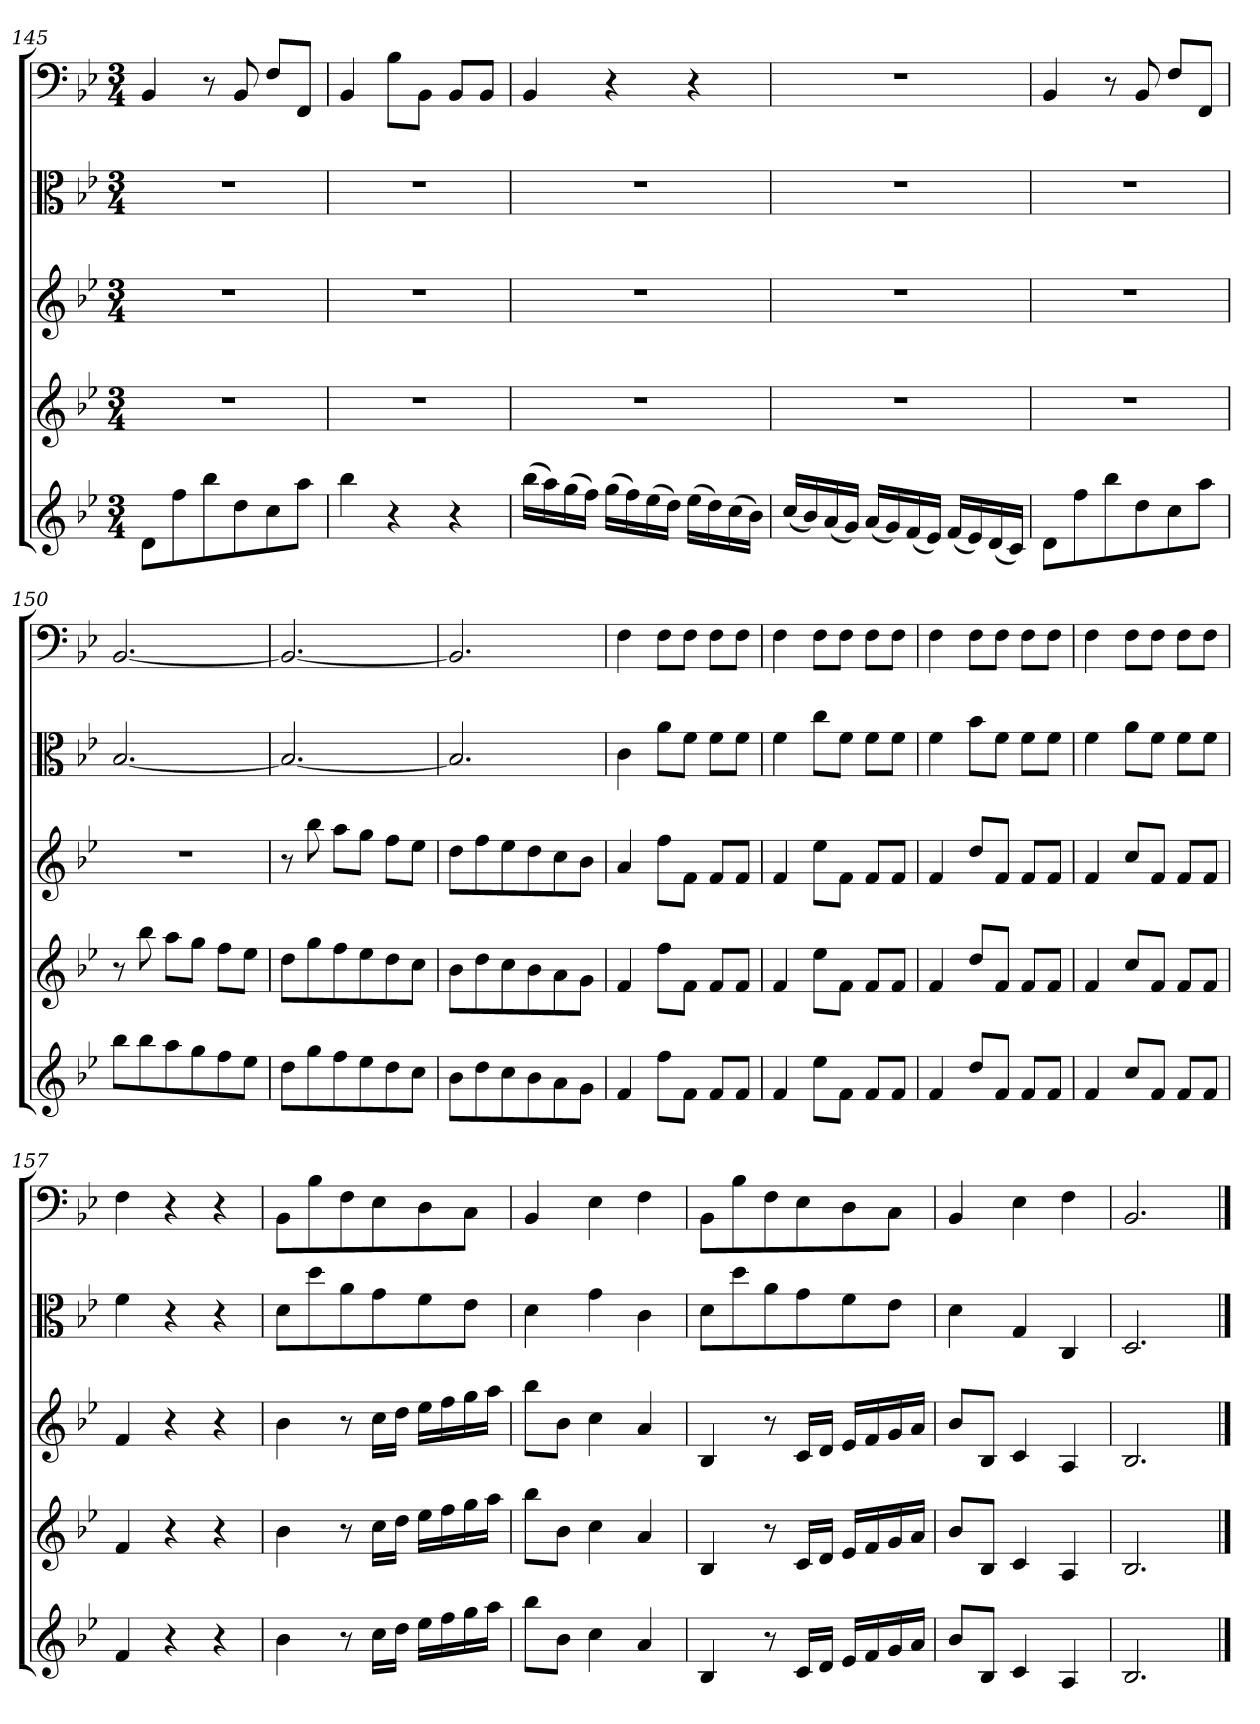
**kern	**kern	**kern	**kern	**kern
*part5	*part4	*part3	*part2	*part1
*staff5	*staff4	*staff3	*staff2	*staff1
*clefG2	*clefG2	*clefG2	*clefC3	*clefF4
*k[b-e-]	*k[b-e-]	*k[b-e-]	*k[b-e-]	*k[b-e-]
*B-:	*B-:	*B-:	*B-:	*B-:
*M3/4	*M3/4	*M3/4	*M3/4	*M3/4
=145	=145	=145	=145	=145
8d\L	2.r	2.r	2.r	4BB-/
8ff\	.	.	.	.
8bb-\	.	.	.	8r
8dd\	.	.	.	8BB-/
8cc\	.	.	.	8F/L
8aa\J	.	.	.	8FF/J
=146	=146	=146	=146	=146
4bb-\	2.r	2.r	2.r	4BB-/
4r	.	.	.	8B-\L
.	.	.	.	8BB-\J
4r	.	.	.	8BB-/L
.	.	.	.	8BB-/J
=147	=147	=147	=147	=147
(16bb-\LL	2.r	2.r	2.r	4BB-/
16aa\)	.	.	.	.
(16gg\	.	.	.	.
16ff\JJ)	.	.	.	.
(16gg\LL	.	.	.	4r
16ff\)	.	.	.	.
(16ee-\	.	.	.	.
16dd\JJ)	.	.	.	.
(16ee-\LL	.	.	.	4r
16dd\)	.	.	.	.
(16cc\	.	.	.	.
16b-\JJ)	.	.	.	.
=148	=148	=148	=148	=148
(16cc/LL	2.r	2.r	2.r	2.r
16b-/)	.	.	.	.
(16a/	.	.	.	.
16g/JJ)	.	.	.	.
(16a/LL	.	.	.	.
16g/)	.	.	.	.
(16f/	.	.	.	.
16e-/JJ)	.	.	.	.
(16f/LL	.	.	.	.
16e-/)	.	.	.	.
(16d/	.	.	.	.
16c/JJ)	.	.	.	.
=149	=149	=149	=149	=149
8d\L	2.r	2.r	2.r	4BB-/
8ff\	.	.	.	.
8bb-\	.	.	.	8r
8dd\	.	.	.	8BB-/
8cc\	.	.	.	8F/L
8aa\J	.	.	.	8FF/J
=150	=150	=150	=150	=150
8bb-\L	8r	2.r	[2.B-/	[2.BB-/
8bb-\	8bb-\	.	.	.
8aa\	8aa\L	.	.	.
8gg\	8gg\J	.	.	.
8ff\	8ff\L	.	.	.
8ee-\J	8ee-\J	.	.	.
=151	=151	=151	=151	=151
8dd\L	8dd\L	8r	2.B-/_	2.BB-/_
8gg\	8gg\	8bb-\	.	.
8ff\	8ff\	8aa\L	.	.
8ee-\	8ee-\	8gg\J	.	.
8dd\	8dd\	8ff\L	.	.
8cc\J	8cc\J	8ee-\J	.	.
=152	=152	=152	=152	=152
8b-\L	8b-\L	8dd\L	2.B-/]	2.BB-/]
8dd\	8dd\	8ff\	.	.
8cc\	8cc\	8ee-\	.	.
8b-\	8b-\	8dd\	.	.
8a\	8a\	8cc\	.	.
8g\J	8g\J	8b-\J	.	.
=153	=153	=153	=153	=153
4f/	4f/	4a/	4c\	4F\
8ff\L	8ff\L	8ff\L	8a\L	8F\L
8f\J	8f\J	8f\J	8f\J	8F\J
8f/L	8f/L	8f/L	8f\L	8F\L
8f/J	8f/J	8f/J	8f\J	8F\J
=154	=154	=154	=154	=154
4f/	4f/	4f/	4f\	4F\
8ee-\L	8ee-\L	8ee-\L	8cc\L	8F\L
8f\J	8f\J	8f\J	8f\J	8F\J
8f/L	8f/L	8f/L	8f\L	8F\L
8f/J	8f/J	8f/J	8f\J	8F\J
=155	=155	=155	=155	=155
4f/	4f/	4f/	4f\	4F\
8dd/L	8dd/L	8dd/L	8b-\L	8F\L
8f/J	8f/J	8f/J	8f\J	8F\J
8f/L	8f/L	8f/L	8f\L	8F\L
8f/J	8f/J	8f/J	8f\J	8F\J
=156	=156	=156	=156	=156
4f/	4f/	4f/	4f\	4F\
8cc/L	8cc/L	8cc/L	8a\L	8F\L
8f/J	8f/J	8f/J	8f\J	8F\J
8f/L	8f/L	8f/L	8f\L	8F\L
8f/J	8f/J	8f/J	8f\J	8F\J
=157	=157	=157	=157	=157
4f/	4f/	4f/	4f\	4F\
4r	4r	4r	4r	4r
4r	4r	4r	4r	4r
=158	=158	=158	=158	=158
4b-\	4b-\	4b-\	8d\L	8BB-\L
.	.	.	8dd\	8B-\
8r	8r	8r	8a\	8F\
16cc\LL	16cc\LL	16cc\LL	8g\	8E-\
16dd\JJ	16dd\JJ	16dd\JJ	.	.
16ee-\LL	16ee-\LL	16ee-\LL	8f\	8D\
16ff\	16ff\	16ff\	.	.
16gg\	16gg\	16gg\	8e-\J	8C\J
16aa\JJ	16aa\JJ	16aa\JJ	.	.
=159	=159	=159	=159	=159
8bb-\L	8bb-\L	8bb-\L	4d\	4BB-/
8b-\J	8b-\J	8b-\J	.	.
4cc\	4cc\	4cc\	4g\	4E-\
4a/	4a/	4a/	4c\	4F\
=160	=160	=160	=160	=160
4B-/	4B-/	4B-/	8d\L	8BB-\L
.	.	.	8dd\	8B-\
8r	8r	8r	8a\	8F\
16c/LL	16c/LL	16c/LL	8g\	8E-\
16d/JJ	16d/JJ	16d/JJ	.	.
16e-/LL	16e-/LL	16e-/LL	8f\	8D\
16f/	16f/	16f/	.	.
16g/	16g/	16g/	8e-\J	8C\J
16a/JJ	16a/JJ	16a/JJ	.	.
=161	=161	=161	=161	=161
8b-/L	8b-/L	8b-/L	4d\	4BB-/
8B-/J	8B-/J	8B-/J	.	.
4c/	4c/	4c/	4G/	4E-\
4A/	4A/	4A/	4C/	4F\
=162	=162	=162	=162	=162
2.B-/	2.B-/	2.B-/	2.D/	2.BB-/
==	==	==	==	==
*-	*-	*-	*-	*-
